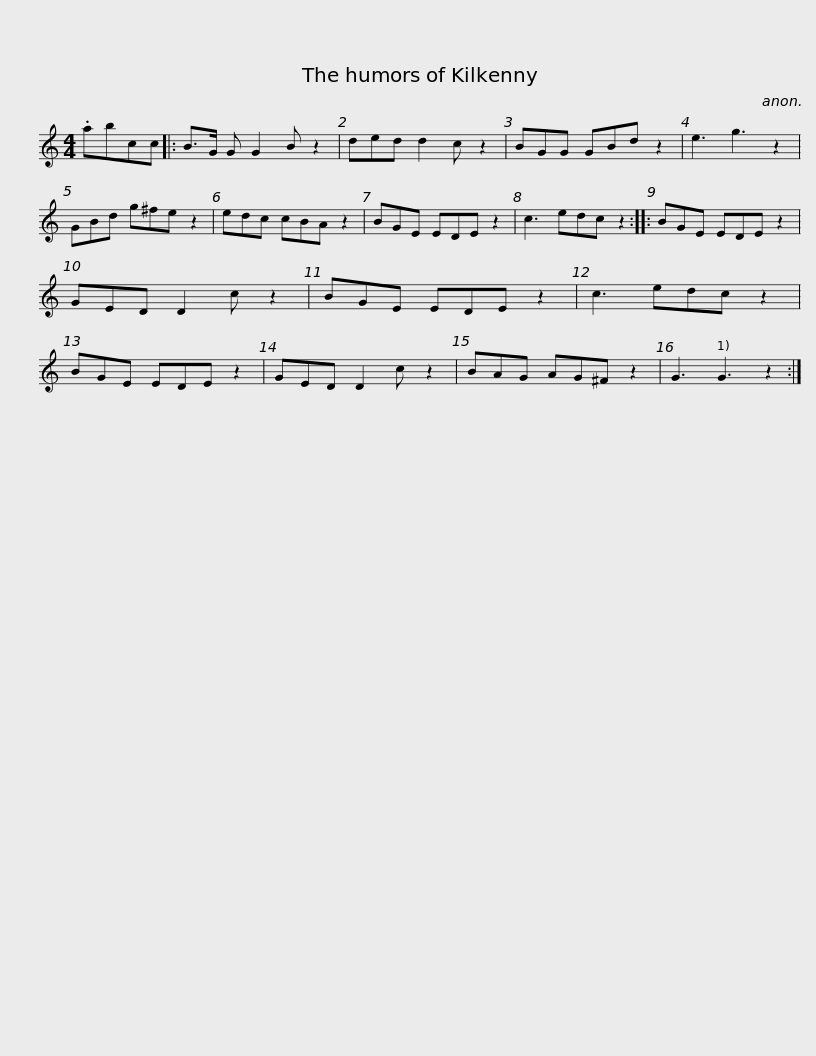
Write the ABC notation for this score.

X:1
L:1/8
M:4/4
I:linebreak $
K:C
V:1 treble
V:1
 .abcc |: B>G G G2 B z2 | ded d2 c z2 | BGG GBd z2 | e3 g3 z2 | %5
 GBd g^fe z2 | edc cBA z2 |$ BGE EDE z2 | c3 edc z2 :: BGE EDE z2 | %10
 GED D2 c z2 | BGE EDE z2 | c3 edc z2 |$ BGE EDE z2 | GED D2 c z2 | %15
 BAG AG^F z2 | G3 G3 z2 :| %17
